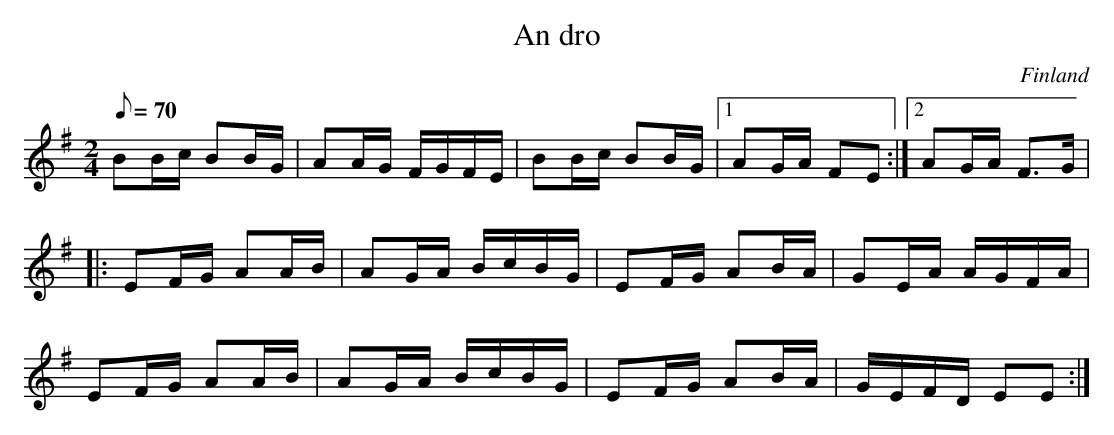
X:1
T:An dro
L:1/8
M:2/4
O:Finland
Q:70
K:G
BB/c/ BB/G/|AA/G/ F/G/F/E/|BB/c/ BB/G/|1AG/A/ FE :|2 AG/A/ F>G|
|:EF/G/ AA/B/|AG/A/ B/c/B/G/|EF/G/ AB/A/|GE/A/ A/G/F/A/|
EF/G/ AA/B/|AG/A/ B/c/B/G/|EF/G/ AB/A/|G/E/F/D/ EE:|
